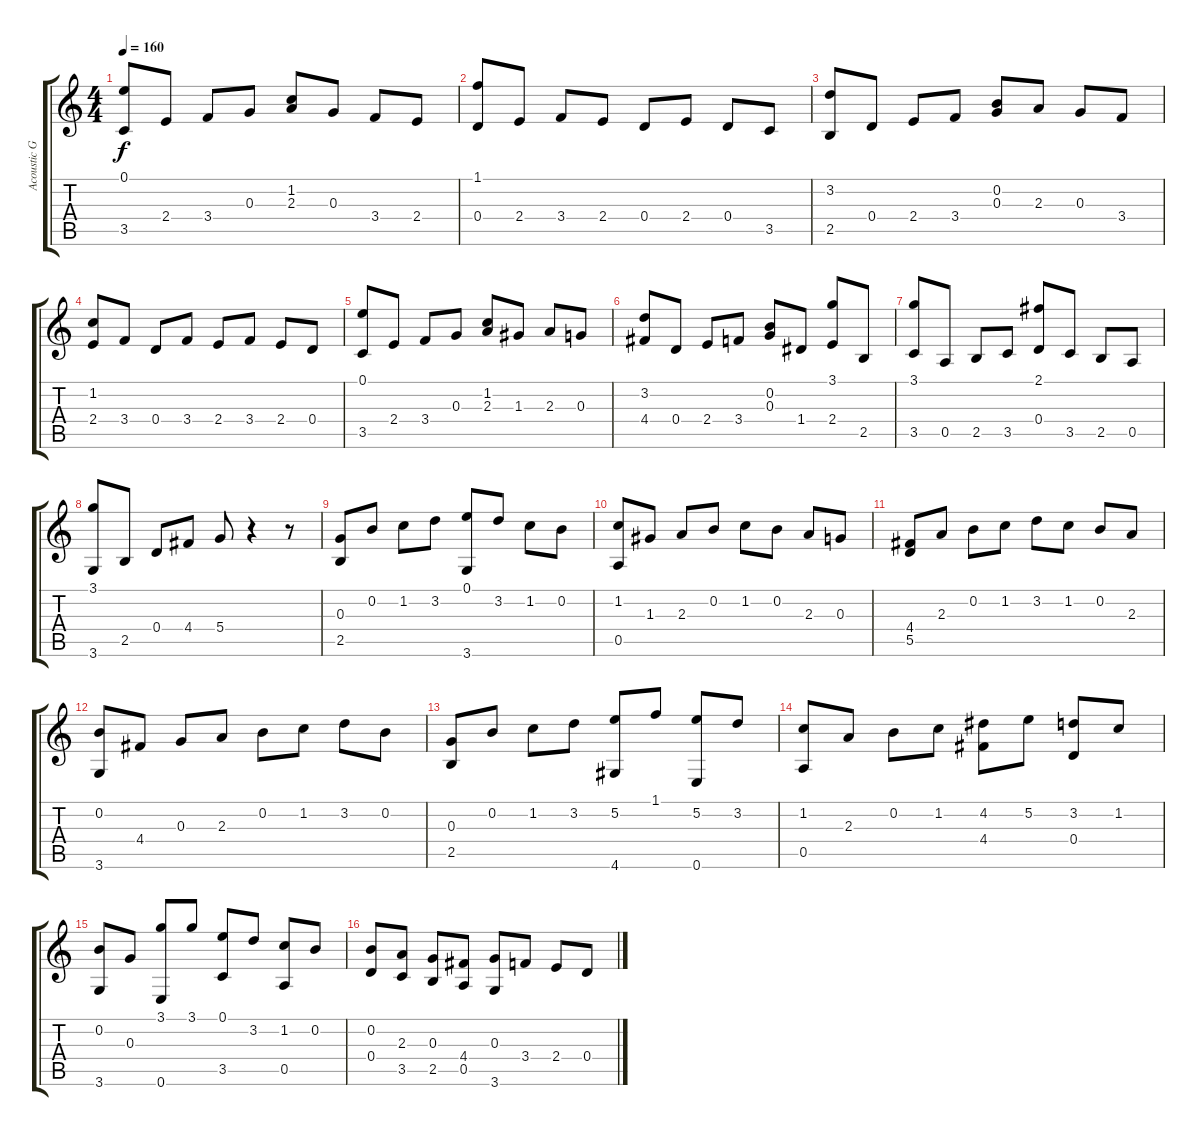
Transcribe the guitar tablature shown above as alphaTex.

\track ("Acoustic Guitar" "Acoustic G") {instrument acousticguitarnylon}
\staff {score tabs}
\tuning (E4 B3 G3 D3 A2 E2) {hide}
\ts (4 4)
\tempo 160
\clef g2
\ks c
(0.1 3.5).8{dy f instrument acousticguitarnylon} 2.4.8 3.4.8 0.3.8 (1.2 2.3).8 0.3.8 3.4.8 2.4.8 |
(1.1 0.4).8 2.4.8 3.4.8 2.4.8 0.4.8 2.4.8 0.4.8 3.5.8 |
(3.2 2.5).8 0.4.8 2.4.8 3.4.8 (0.2 0.3).8 2.3.8 0.3.8 3.4.8 |
(1.2 2.4).8 3.4.8 0.4.8 3.4.8 2.4.8 3.4.8 2.4.8 0.4.8 |
(0.1 3.5).8 2.4.8 3.4.8 0.3.8 (1.2 2.3).8 1.3.8 2.3.8 0.3.8 |
(3.2 4.4).8 0.4.8 2.4.8 3.4.8 (0.2 0.3).8 1.4.8 (3.1 2.4).8 2.5.8 |
(3.1 3.5).8 0.5.8 2.5.8 3.5.8 (2.1 0.4).8 3.5.8 2.5.8 0.5.8 |
(3.1 3.6).8 2.5.8 0.4.8 4.4.8 5.4.8 r.4 r.8 |
(0.3 2.5).8 0.2.8 1.2.8 3.2.8 (0.1 3.6).8 3.2.8 1.2.8 0.2.8 |
(1.2 0.5).8 1.3.8 2.3.8 0.2.8 1.2.8 0.2.8 2.3.8 0.3.8 |
(4.4 5.5).8 2.3.8 0.2.8 1.2.8 3.2.8 1.2.8 0.2.8 2.3.8 |
(0.2 3.6).8 4.4.8 0.3.8 2.3.8 0.2.8 1.2.8 3.2.8 0.2.8 |
(0.3 2.5).8 0.2.8 1.2.8 3.2.8 (5.2 4.6).8 1.1.8 (5.2 0.6).8 3.2.8 |
(1.2 0.5).8 2.3.8 0.2.8 1.2.8 (4.2 4.4).8 5.2.8 (3.2 0.4).8 1.2.8 |
(0.2 3.6).8 0.3.8 (3.1 0.6).8 3.1.8 (0.1 3.5).8 3.2.8 (1.2 0.5).8 0.2.8 |
(0.2 0.4).8 (2.3 3.5).8 (0.3 2.5).8 (4.4 0.5).8 (0.3 3.6).8 3.4.8 2.4.8 0.4.8
